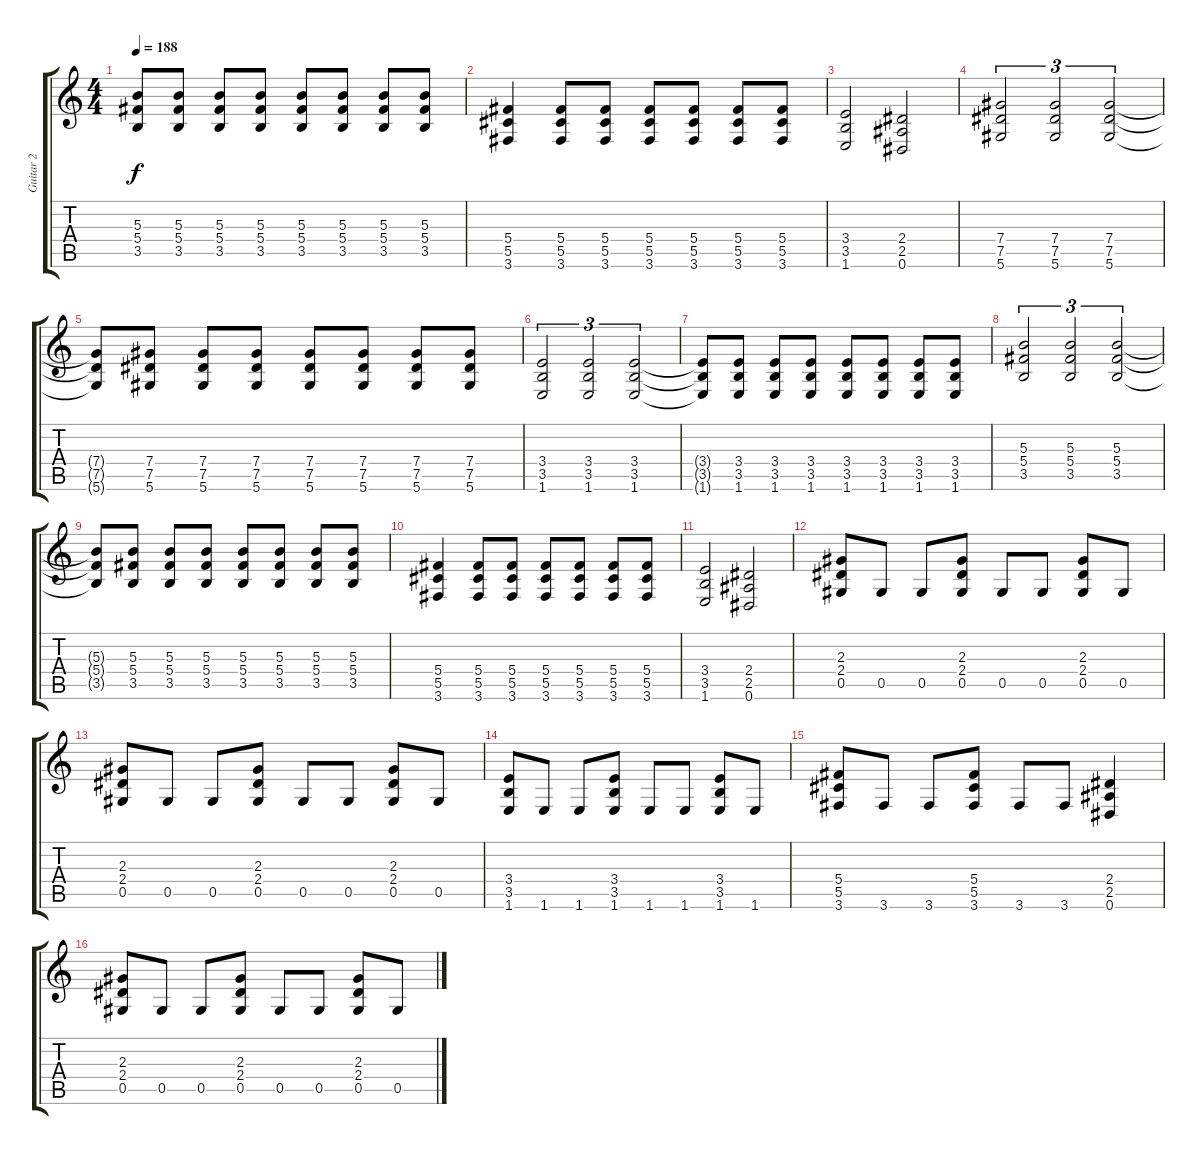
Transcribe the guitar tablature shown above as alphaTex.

\track ("Guitar 2" "Guitar 2") {instrument distortionguitar}
\staff {score tabs}
\tuning (Eb4 Bb3 Gb3 Db3 Ab2 Eb2) {hide}
\ts (4 4)
\tempo 188
\clef g2
\ks c
(5.3{t} 5.4{t} 3.5{t}).8{dy f} (5.3 5.4 3.5).8 (5.3 5.4 3.5).8 (5.3 5.4 3.5).8 (5.3 5.4 3.5).8 (5.3 5.4 3.5).8 (5.3 5.4 3.5).8 (5.3 5.4 3.5).8 |
(5.4 5.5 3.6).4 (5.4 5.5 3.6).8 (5.4 5.5 3.6).8 (5.4 5.5 3.6).8 (5.4 5.5 3.6).8 (5.4 5.5 3.6).8 (5.4 5.5 3.6).8 |
(3.4 3.5 1.6).2 (2.4 2.5 0.6).2 |
(7.4 7.5 5.6).2{tu (3 2)} (7.4 7.5 5.6).2{tu (3 2)} (7.4 7.5 5.6).2{tu (3 2)} |
(7.4{t} 7.5{t} 5.6{t}).8 (7.4 7.5 5.6).8 (7.4 7.5 5.6).8 (7.4 7.5 5.6).8 (7.4 7.5 5.6).8 (7.4 7.5 5.6).8 (7.4 7.5 5.6).8 (7.4 7.5 5.6).8 |
(3.4 3.5 1.6).2{tu (3 2)} (3.4 3.5 1.6).2{tu (3 2)} (3.4 3.5 1.6).2{tu (3 2)} |
(3.4{t} 3.5{t} 1.6{t}).8 (3.4 3.5 1.6).8 (3.4 3.5 1.6).8 (3.4 3.5 1.6).8 (3.4 3.5 1.6).8 (3.4 3.5 1.6).8 (3.4 3.5 1.6).8 (3.4 3.5 1.6).8 |
(5.3 5.4 3.5).2{tu (3 2)} (5.3 5.4 3.5).2{tu (3 2)} (5.3 5.4 3.5).2{tu (3 2)} |
(5.3{t} 5.4{t} 3.5{t}).8 (5.3 5.4 3.5).8 (5.3 5.4 3.5).8 (5.3 5.4 3.5).8 (5.3 5.4 3.5).8 (5.3 5.4 3.5).8 (5.3 5.4 3.5).8 (5.3 5.4 3.5).8 |
(5.4 5.5 3.6).4 (5.4 5.5 3.6).8 (5.4 5.5 3.6).8 (5.4 5.5 3.6).8 (5.4 5.5 3.6).8 (5.4 5.5 3.6).8 (5.4 5.5 3.6).8 |
(3.4 3.5 1.6).2 (2.4 2.5 0.6).2 |
(2.3 2.4 0.5).8 0.5.8 0.5.8 (2.3 2.4 0.5).8 0.5.8 0.5.8 (2.3 2.4 0.5).8 0.5.8 |
(2.3 2.4 0.5).8 0.5.8 0.5.8 (2.3 2.4 0.5).8 0.5.8 0.5.8 (2.3 2.4 0.5).8 0.5.8 |
(3.4 3.5 1.6).8 1.6.8 1.6.8 (3.4 3.5 1.6).8 1.6.8 1.6.8 (3.4 3.5 1.6).8 1.6.8 |
(5.4 5.5 3.6).8 3.6.8 3.6.8 (5.4 5.5 3.6).8 3.6.8 3.6.8 (2.4 2.5 0.6).4 |
(2.3 2.4 0.5).8 0.5.8 0.5.8 (2.3 2.4 0.5).8 0.5.8 0.5.8 (2.3 2.4 0.5).8 0.5.8
